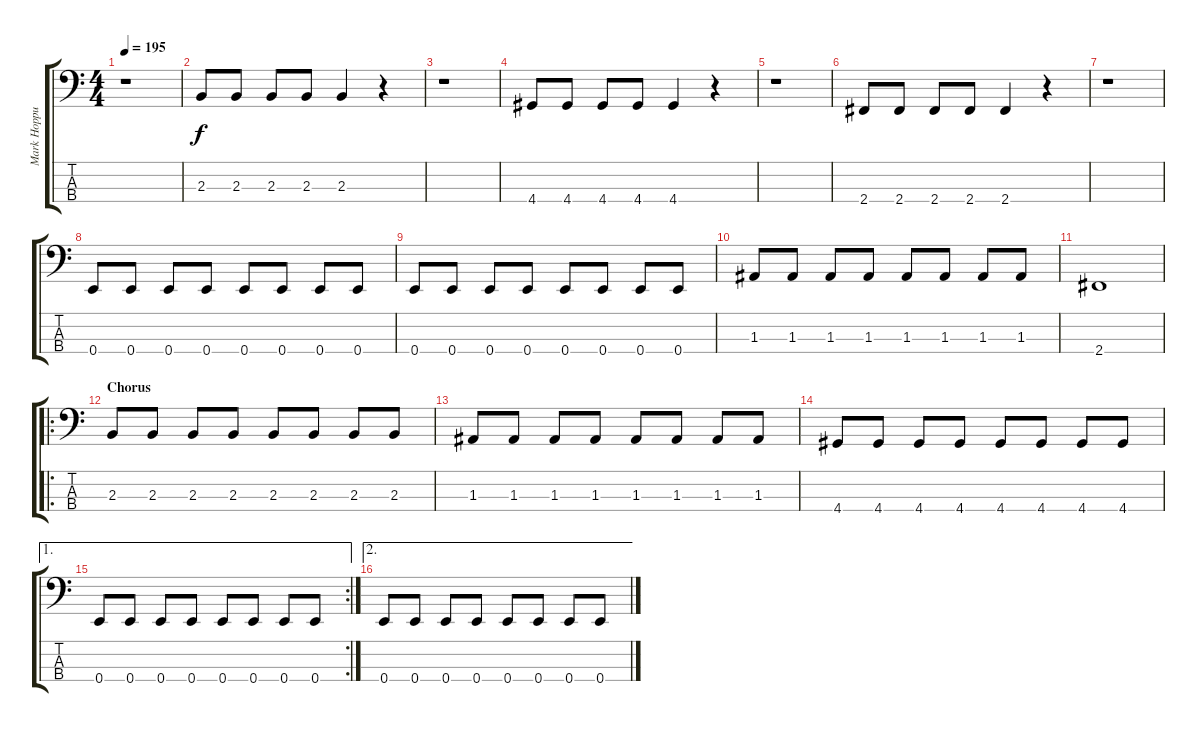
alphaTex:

\track ("Mark Hoppus (Bass)" "Mark Hoppu") {instrument electricbasspick}
\staff {score tabs}
\tuning (G2 D2 A1 E1) {hide}
\ts (4 4)
\tempo 195
\clef f4
\ks c
r.1{dy f} |
2.3.8 2.3.8 2.3.8 2.3.8 2.3.4 r.4 |
r.1 |
4.4.8 4.4.8 4.4.8 4.4.8 4.4.4 r.4 |
r.1 |
2.4.8 2.4.8 2.4.8 2.4.8 2.4.4 r.4 |
r.1 |
0.4.8 0.4.8 0.4.8 0.4.8 0.4.8 0.4.8 0.4.8 0.4.8 |
0.4.8 0.4.8 0.4.8 0.4.8 0.4.8 0.4.8 0.4.8 0.4.8 |
1.3.8 1.3.8 1.3.8 1.3.8 1.3.8 1.3.8 1.3.8 1.3.8 |
2.4.1 |
\ro
\section ("" "Chorus")
2.3.8 2.3.8 2.3.8 2.3.8 2.3.8 2.3.8 2.3.8 2.3.8 |
1.3.8 1.3.8 1.3.8 1.3.8 1.3.8 1.3.8 1.3.8 1.3.8 |
4.4.8 4.4.8 4.4.8 4.4.8 4.4.8 4.4.8 4.4.8 4.4.8 |
\ae 1
\rc 2
0.4.8 0.4.8 0.4.8 0.4.8 0.4.8 0.4.8 0.4.8 0.4.8 |
\ae 2
0.4.8 0.4.8 0.4.8 0.4.8 0.4.8 0.4.8 0.4.8 0.4.8
